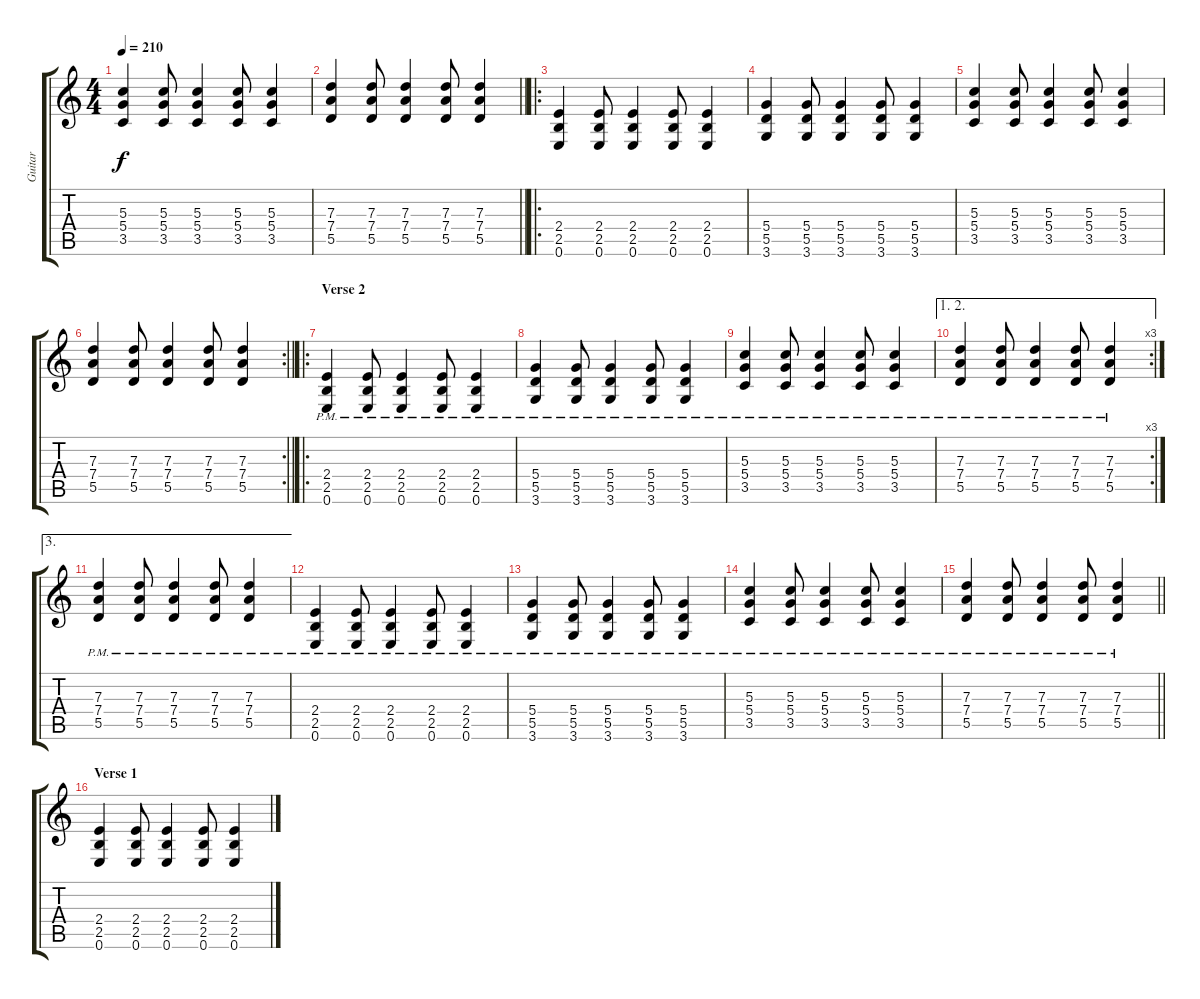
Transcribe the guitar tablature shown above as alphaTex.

\track ("Guitar" "Guitar") {instrument overdrivenguitar}
\staff {score tabs}
\tuning (E4 B3 G3 D3 A2 E2) {hide}
\ts (4 4)
\tempo 210
\clef g2
\ks c
(5.3 5.4 3.5).4{dy f} (5.3 5.4 3.5).8 (5.3 5.4 3.5).4 (5.3 5.4 3.5).8 (5.3 5.4 3.5).4 |
\barLineRight lightlight
(7.3 7.4 5.5).4 (7.3 7.4 5.5).8 (7.3 7.4 5.5).4 (7.3 7.4 5.5).8 (7.3 7.4 5.5).4 |
\ro
(2.4 2.5 0.6).4 (2.4 2.5 0.6).8 (2.4 2.5 0.6).4 (2.4 2.5 0.6).8 (2.4 2.5 0.6).4 |
(5.4 5.5 3.6).4 (5.4 5.5 3.6).8 (5.4 5.5 3.6).4 (5.4 5.5 3.6).8 (5.4 5.5 3.6).4 |
(5.3 5.4 3.5).4 (5.3 5.4 3.5).8 (5.3 5.4 3.5).4 (5.3 5.4 3.5).8 (5.3 5.4 3.5).4 |
\rc 2
\barLineRight lightlight
(7.3 7.4 5.5).4 (7.3 7.4 5.5).8 (7.3 7.4 5.5).4 (7.3 7.4 5.5).8 (7.3 7.4 5.5).4 |
\ro
\section ("" "Verse 2")
(2.4{pm} 2.5{pm} 0.6{pm}).4 (2.4{pm} 2.5{pm} 0.6{pm}).8 (2.4{pm} 2.5{pm} 0.6{pm}).4 (2.4{pm} 2.5{pm} 0.6{pm}).8 (2.4{pm} 2.5{pm} 0.6{pm}).4 |
(5.4{pm} 5.5{pm} 3.6{pm}).4 (5.4{pm} 5.5{pm} 3.6{pm}).8 (5.4{pm} 5.5{pm} 3.6{pm}).4 (5.4{pm} 5.5{pm} 3.6{pm}).8 (5.4{pm} 5.5{pm} 3.6{pm}).4 |
(5.3{pm} 5.4{pm} 3.5{pm}).4 (5.3{pm} 5.4{pm} 3.5{pm}).8 (5.3{pm} 5.4{pm} 3.5{pm}).4 (5.3{pm} 5.4{pm} 3.5{pm}).8 (5.3{pm} 5.4{pm} 3.5{pm}).4 |
\ae (1 2)
\rc 3
(7.3{pm} 7.4{pm} 5.5{pm}).4 (7.3{pm} 7.4{pm} 5.5{pm}).8 (7.3{pm} 7.4{pm} 5.5{pm}).4 (7.3{pm} 7.4{pm} 5.5{pm}).8 (7.3{pm} 7.4{pm} 5.5{pm}).4 |
\ae 3
(7.3{pm} 7.4{pm} 5.5{pm}).4 (7.3{pm} 7.4{pm} 5.5{pm}).8 (7.3{pm} 7.4{pm} 5.5{pm}).4 (7.3{pm} 7.4{pm} 5.5{pm}).8 (7.3{pm} 7.4{pm} 5.5{pm}).4 |
(2.4{pm} 2.5{pm} 0.6{pm}).4 (2.4{pm} 2.5{pm} 0.6{pm}).8 (2.4{pm} 2.5{pm} 0.6{pm}).4 (2.4{pm} 2.5{pm} 0.6{pm}).8 (2.4{pm} 2.5{pm} 0.6{pm}).4 |
(5.4{pm} 5.5{pm} 3.6{pm}).4 (5.4{pm} 5.5{pm} 3.6{pm}).8 (5.4{pm} 5.5{pm} 3.6{pm}).4 (5.4{pm} 5.5{pm} 3.6{pm}).8 (5.4{pm} 5.5{pm} 3.6{pm}).4 |
(5.3{pm} 5.4{pm} 3.5{pm}).4 (5.3{pm} 5.4{pm} 3.5{pm}).8 (5.3{pm} 5.4{pm} 3.5{pm}).4 (5.3{pm} 5.4{pm} 3.5{pm}).8 (5.3{pm} 5.4{pm} 3.5{pm}).4 |
\barLineRight lightlight
(7.3{pm} 7.4{pm} 5.5{pm}).4 (7.3{pm} 7.4{pm} 5.5{pm}).8 (7.3{pm} 7.4{pm} 5.5{pm}).4 (7.3{pm} 7.4{pm} 5.5{pm}).8 (7.3{pm} 7.4{pm} 5.5{pm}).4 |
\section ("" "Verse 1")
(2.4 2.5 0.6).4 (2.4 2.5 0.6).8 (2.4 2.5 0.6).4 (2.4 2.5 0.6).8 (2.4 2.5 0.6).4
